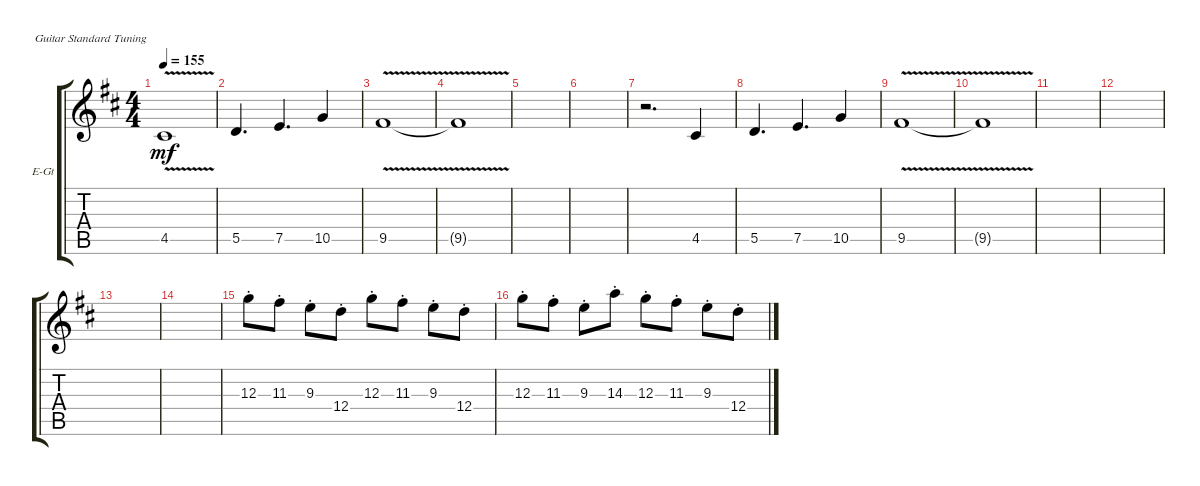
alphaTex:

\defaultSystemsLayout 4
\bracketExtendMode groupsimilarinstruments
\firstSystemTrackNameOrientation horizontal
\otherSystemsTrackNameOrientation horizontal
\track ("Electric Guitar (Rob Caggiano)" "E-Gt") {instrument distortionguitar}
\staff {score tabs}
\tuning (E4 B3 G3 D3 A2 E2)
\ts (4 4)
\tempo 155
\clef g2
\ks d
4.5{v}.1{dy mf} |
5.5.4{d} 7.5.4{d} 10.5.4 |
9.5{v}.1 |
9.5{v t}.1 |
|
|
r.2{d} 4.5.4 |
5.5.4{d} 7.5.4{d} 10.5.4 |
9.5{v}.1 |
9.5{v t}.1 |
|
|
|
|
12.3{st}.8 11.3{st}.8 9.3{st}.8 12.4{st}.8 12.3{st}.8 11.3{st}.8 9.3{st}.8 12.4{st}.8 |
12.3{st}.8 11.3{st}.8 9.3{st}.8 14.3{st}.8 12.3{st}.8 11.3{st}.8 9.3{st}.8 12.4{st}.8
